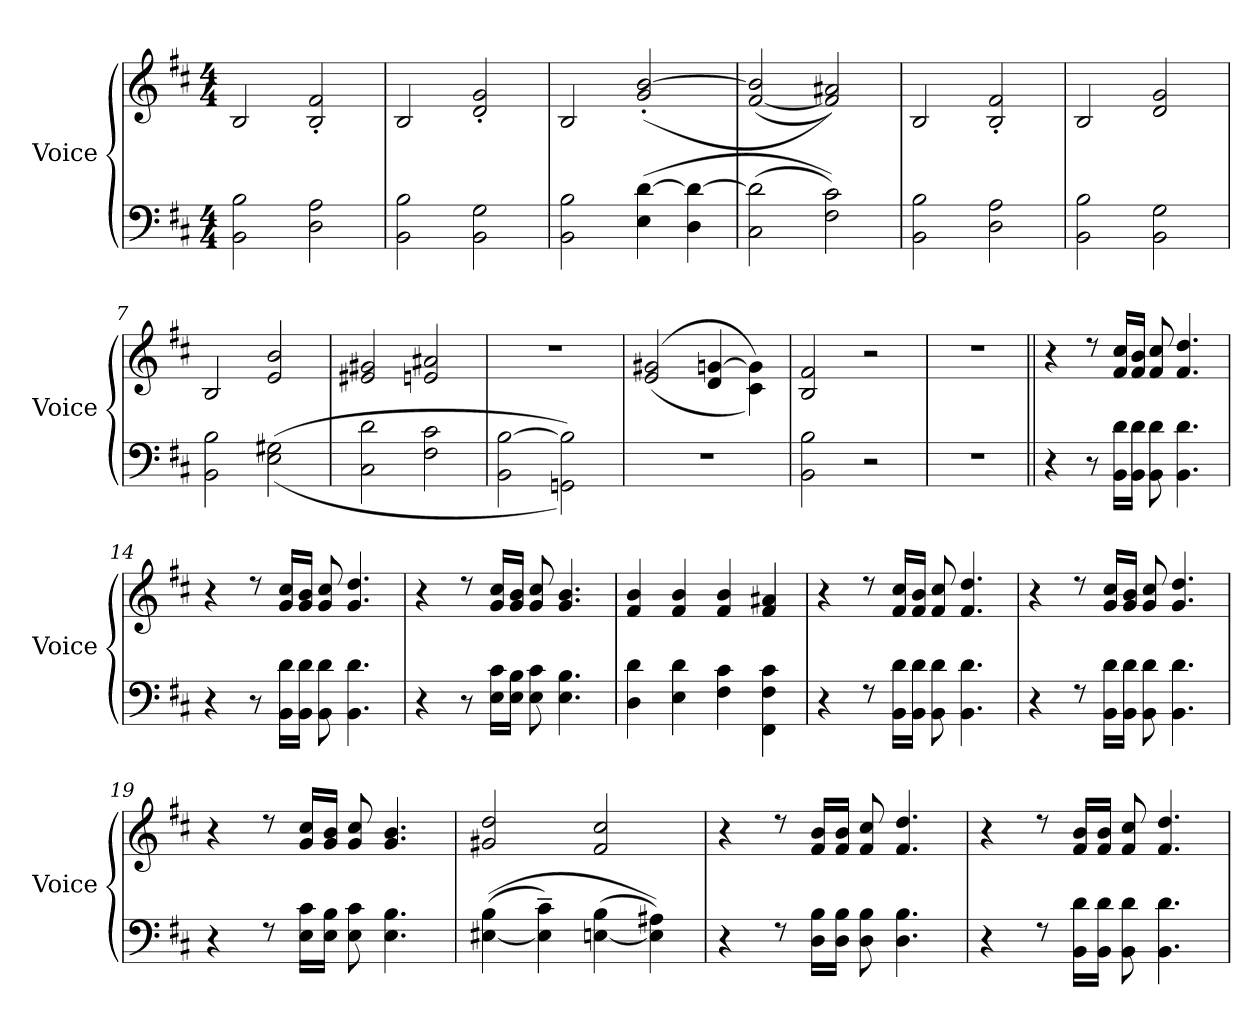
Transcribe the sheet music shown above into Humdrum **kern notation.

**kern	**kern
*part2	*part1
*staff2	*staff1
*I"Voice	*I"Voice
*I'Voice	*I'Voice
*clefF4	*clefG2
*k[f#c#]	*k[f#c#]
*M4/4	*M4/4
=1	=1
2BB\ 2B\	2B/
2D\ 2A\	2B/'< 2f#/'<
=2	=2
2BB\ 2B\	2B/
2BB\ 2G\	2d/'< 2g/'<
=3	=3
2BB\ 2B\	2B/
(<4E\ [>4d\	(<2g/'< [>2b/'<
4D\ 4d\_>	.
=4	=4
(>2C#\ 2d\]	(>[<2f#/ 2b/]
2F#\ 2c#\))	2f#/] 2a#X/))
=5	=5
2BB\ 2B\	2B/
2D\ 2A\	2B/'< 2f#/'<
=6	=6
2BB\ 2B\	2BZ</
2BB\ 2G\	2d/ 2g/
!!LO:LB:g=z
=7	=7
2BB\ 2B\	2B/
(<(>2E\ 2G#X\	2e/ 2b/
=8	=8
2C#\ 2d\	2e#X/ 2g#X/
2F#\ 2c#\	2en/ 2a#X/
=9	=9
2BB\ [>2B\	1r
2GGn\ 2B\]))	.
=10	=10
1r	(<(>2e/ 2g#X/
.	4d/ [>4gn/
.	4c#\ 4g\]))
=11	=11
2BB\ 2B\	2B/ 2f#/
2rE	2rcc
=12	=12
1rF	1rdd
!!LO:LB:g=z
=13||	=13||
4r	4r
8r	8rcc
16BB\ 16d\LL	16f#/ 16cc#/LL
16BB\ 16d\JJ	16f#/ 16b/JJ
8BB\ 8d\	8f#/ 8cc#/
4.BB\ 4.d\	4.f#/ 4.dd/
=14	=14
4r	4r
8r	8rcc
16BB\ 16d\LL	16g/ 16cc#/LL
16BB\ 16d\JJ	16g/ 16b/JJ
8BB\ 8d\	8g/ 8cc#/
4.BB\ 4.d\	4.g/ 4.dd/
=15	=15
4r	4r
8r	8rcc
16E\ 16c#\LL	16g/ 16cc#/LL
16E\ 16B\JJ	16g/ 16b/JJ
8E\ 8c#\	8g/ 8cc#/
4.E\ 4.B\	4.g/ 4.b/
=16	=16
4D\ 4d\	4f#/ 4b/
4E\ 4d\	4f#/ 4b/
4F#\ 4c#\	4f#/ 4b/
4FF#\ 4F#\ 4c#\	4f#/ 4a#X/
!!LO:LB:g=z
=17	=17
4r	4r
8rE	8rcc
16BB\ 16d\LL	16f#/ 16cc#/LL
16BB\ 16d\JJ	16f#/ 16b/JJ
8BB\ 8d\	8f#/ 8cc#/
4.BB\ 4.d\	4.f#/ 4.dd/
=18	=18
4r	4r
8rE	8rcc
16BB\ 16d\LL	16g/ 16cc#/LL
16BB\ 16d\JJ	16g/ 16b/JJ
8BB\ 8d\	8g/ 8cc#/
4.BB\ 4.d\	4.g/ 4.dd/
=19	=19
4r	4r
8rE	8rcc
16E\ 16c#\LL	16g/ 16cc#/LL
16E\ 16B\JJ	16g/ 16b/JJ
8E\ 8c#\	8g/ 8cc#/
4.E\ 4.B\	4.g/ 4.b/
=20	=20
(<(>[<4E#X\ 4B\	2g#X/ 2dd/
4E#\]~> 4c#\~>)	.
(>[<4En\ 4B\	2f#/ 2cc#/
4E\] 4A#X\))	.
!!LO:LB:g=z
=21	=21
4r	4r
8rE	8rcc
16D\ 16B\LL	16f#/ 16b/LL
16D\ 16B\JJ	16f#/ 16b/JJ
8D\ 8B\	8f#/ 8cc#/
4.D\ 4.B\	4.f#/ 4.dd/
=22	=22
4r	4r
8rE	8rcc
16BB\ 16d\LL	16f#/ 16b/LL
16BB\ 16d\JJ	16f#/ 16b/JJ
8BB\ 8d\	8f#/ 8cc#/
4.BB\ 4.d\	4.f#/ 4.dd/
=	=
*-	*-
